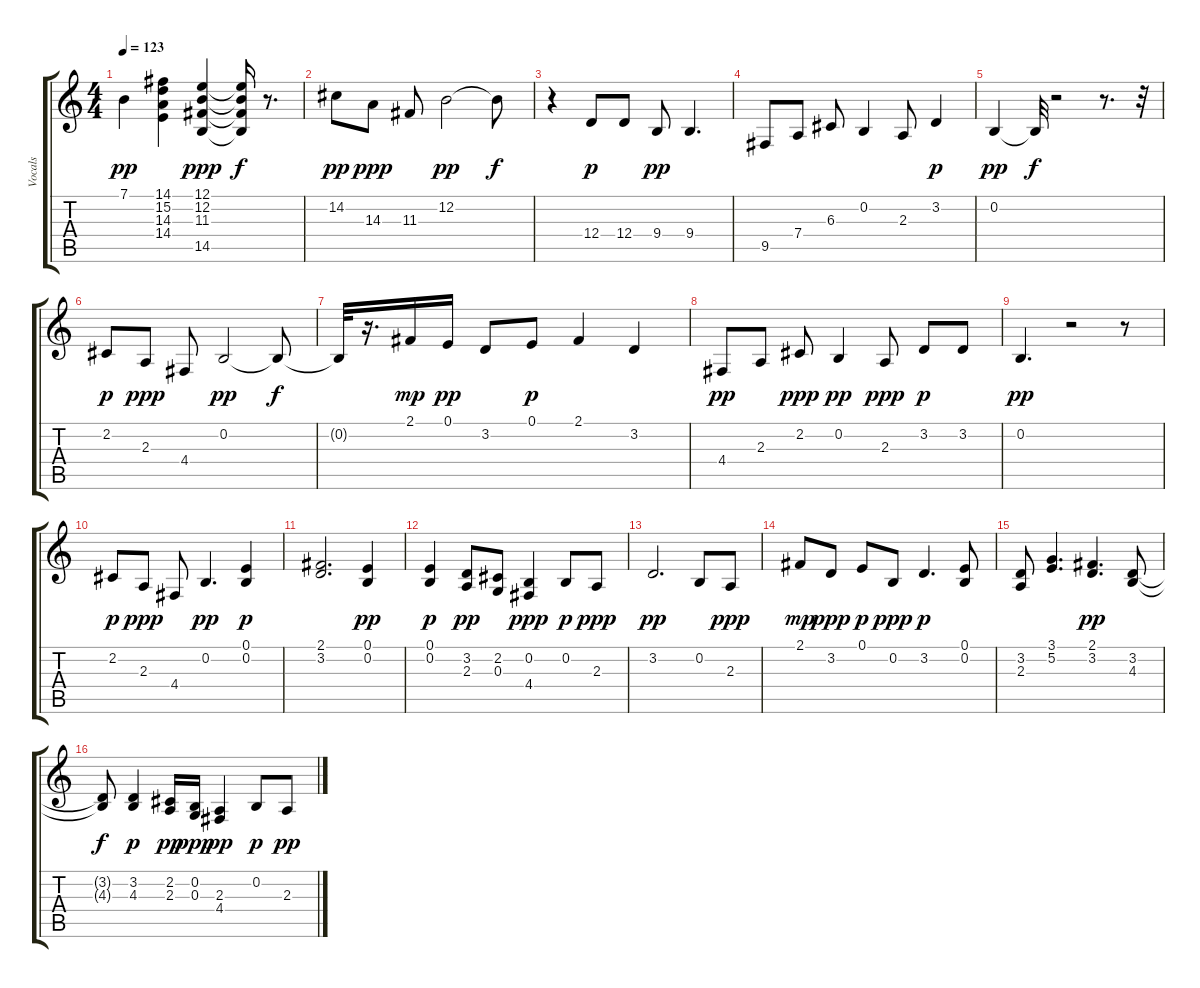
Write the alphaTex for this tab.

\track ("Vocals" "Vocals") {instrument flute}
\staff {score tabs}
\tuning (E4 B3 G3 D3 A2 E2) {hide}
\ts (4 4)
\tempo 123
\clef g2
\ks c
7.1.4{dy pp} (14.1 15.2 14.3 14.4).4 (12.1 12.2 11.3 14.5).4{dy ppp} (12.1{t} 12.2{t} 11.3{t} 14.5{t}).16{dy f} r.8{d} |
14.2.8{dy pp} 14.3.8{dy ppp} 11.3.8 12.2.2{dy pp} 12.2{t}.8{dy f} |
r.4 12.4.8{dy p} 12.4.8 9.4.8{dy pp} 9.4.4{d} |
9.5.8 7.4.8 6.3.8 0.2.4 2.3.8 3.2.4{dy p} |
0.2.4{dy pp} 0.2{t}.32{dy f} r.2 r.8{d} r.32 |
2.2.8{dy p} 2.3.8{dy ppp} 4.4.8 0.2.2{dy pp} 0.2{t}.8{dy f} |
0.2{t}.32 r.16{d} 2.1.16{dy mp} 0.1.16{dy pp} 3.2.8 0.1.8{dy p} 2.1.4 3.2.4 |
4.4.8{dy pp} 2.3.8 2.2.8{dy ppp} 0.2.4{dy pp} 2.3.8{dy ppp} 3.2.8{dy p} 3.2.8 |
0.2.4{d dy pp} r.2 r.8 |
2.2.8{dy p} 2.3.8{dy ppp} 4.4.8 0.2.4{d dy pp} (0.1 0.2).4{dy p} |
(2.1 3.2).2{d} (0.1 0.2).4{dy pp} |
(0.1 0.2).4{dy p} (3.2 2.3).8{dy pp} (2.2 0.3).8 (0.2 4.4).4{dy ppp} 0.2.8{dy p} 2.3.8{dy ppp} |
3.2.2{d dy pp} 0.2.8 2.3.8{dy ppp} |
2.1.8{dy mp} 3.2.8{dy ppp} 0.1.8{dy p} 0.2.8{dy ppp} 3.2.4{d dy p} (0.1 0.2).8 |
(3.2 2.3).8 (3.1 5.2).4{d} (2.1 3.2).4{d dy pp} (3.2 4.3).8 |
(3.2{t} 4.3{t}).8{dy f} (3.2 4.3).4{dy p} (2.2 2.3).16{dy pp} (0.2 0.3).16{dy ppp} (2.3 4.4).4{dy pp} 0.2.8{dy p} 2.3.8{dy pp}
